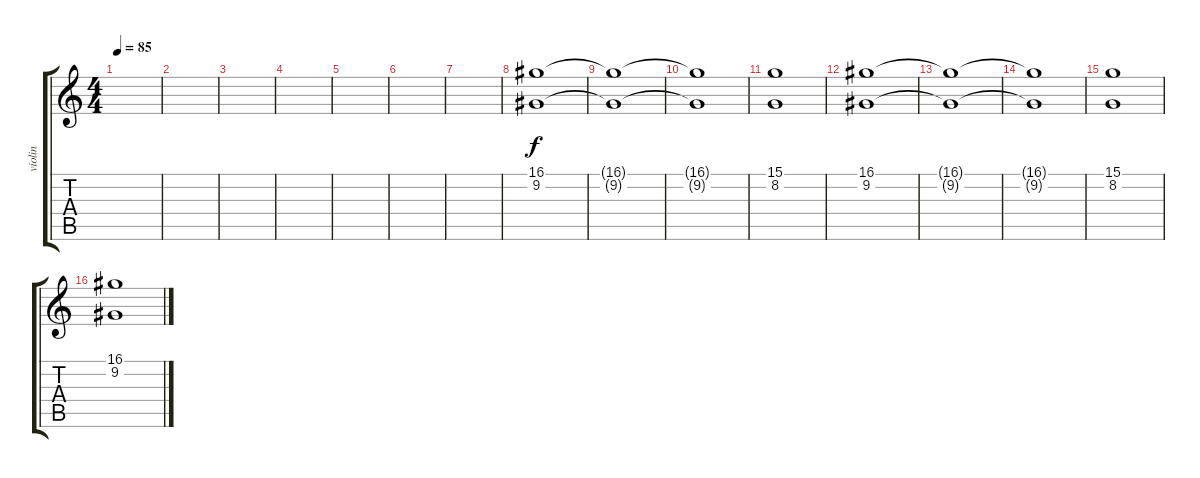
\track ("violin" "violin") {instrument violin}
\staff {score tabs}
\tuning (E4 B3 G3 D3 A2 E2) {hide}
\ts (4 4)
\tempo 85
\clef g2
\ks c
|
|
|
|
|
|
|
(16.1 9.2).1 |
(16.1{t} 9.2{t}).1 |
(16.1{t} 9.2{t}).1 |
(15.1 8.2).1 |
(16.1 9.2).1 |
(16.1{t} 9.2{t}).1 |
(16.1{t} 9.2{t}).1 |
(15.1 8.2).1 |
(16.1 9.2).1
